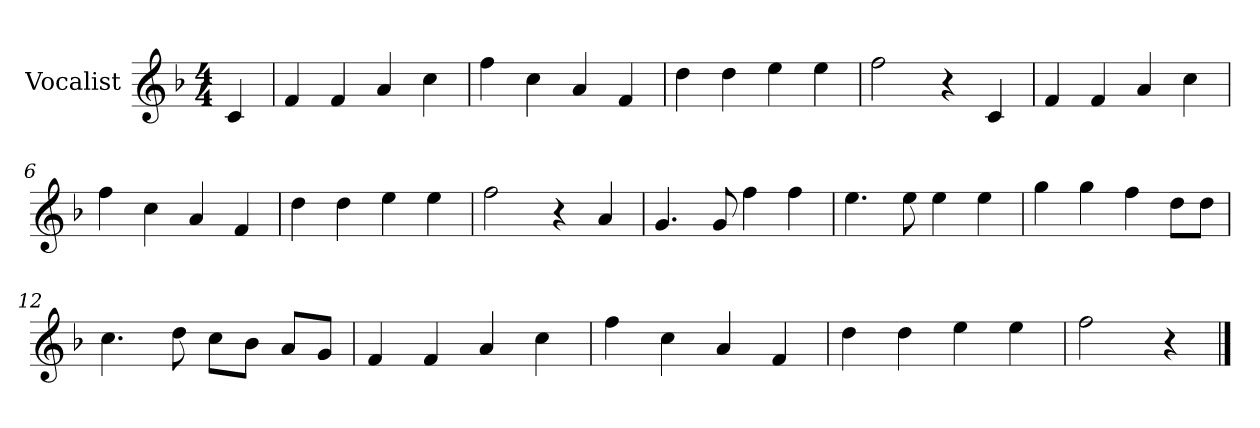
**kern
*part1
*staff1
*I"Vocalist
*k[b-]
*F:
*M4/4
=
4c
=1
4f
4f
4a
4cc
=2
4ff
4cc
4a
4f
=3
4dd
4dd
4ee
4ee
=4
2ff
4r
4c
=5
4f
4f
4a
4cc
=6
4ff
4cc
4a
4f
=7
4dd
4dd
4ee
4ee
=8
2ff
4r
4a
=9
4.g
8g
4ff
4ff
=10
4.ee
8ee
4ee
4ee
=11
4gg
4gg
4ff
8ddL
8ddJ
=12
4.cc
8dd
8ccL
8b-J
8aL
8gJ
=13
4f
4f
4a
4cc
=14
4ff
4cc
4a
4f
=15
4dd
4dd
4ee
4ee
=16
2ff
4r
==
*-
